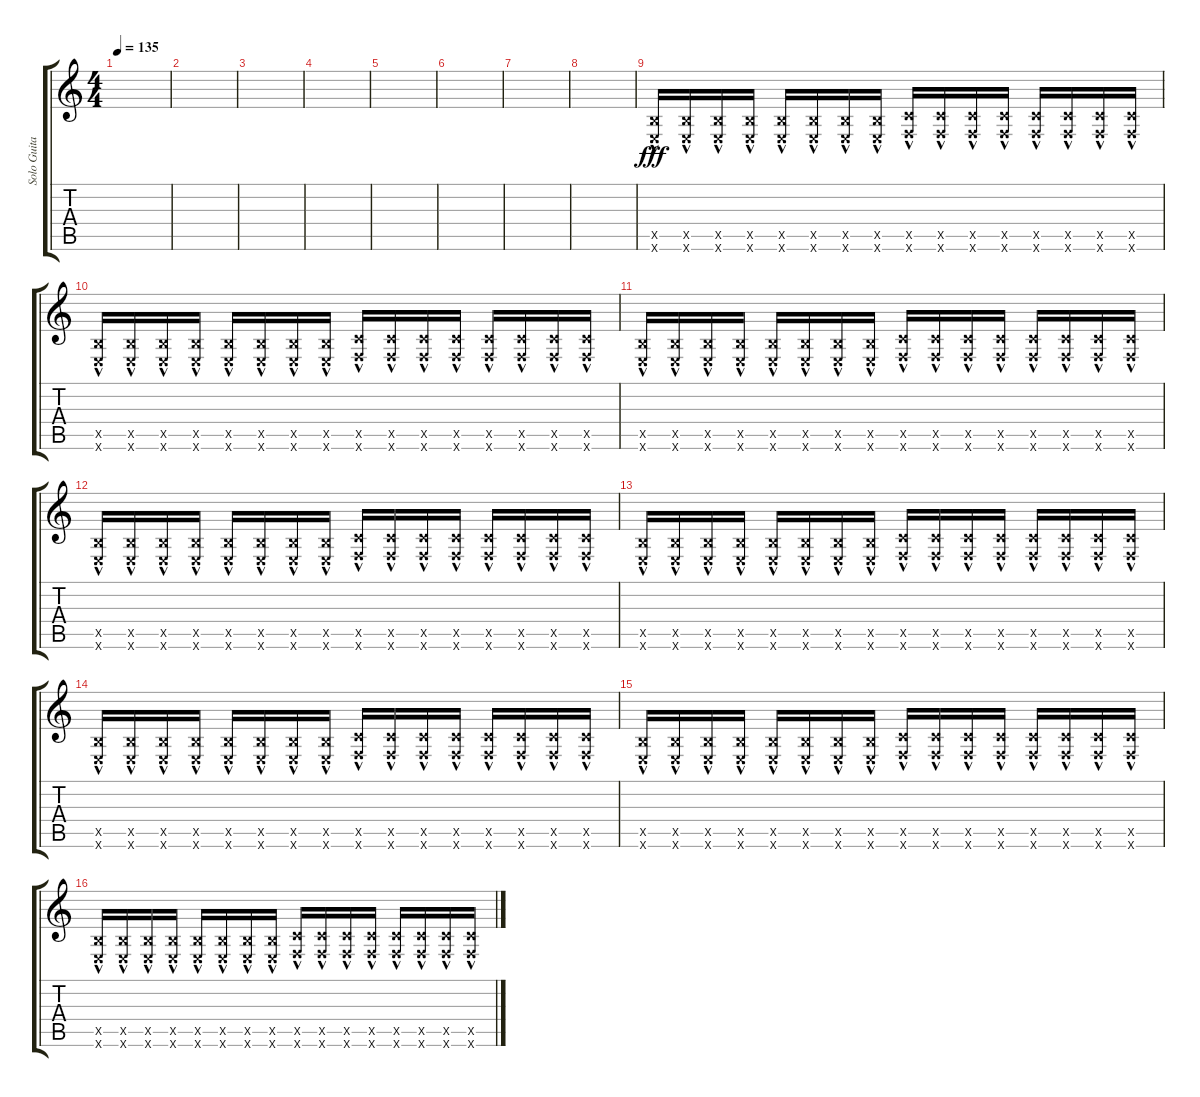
\track ("Solo Guitar" "Solo Guita") {instrument overdrivenguitar}
\staff {score tabs}
\tuning (E4 B3 G3 D3 A2 E2) {hide}
\ts (4 4)
\tempo 135
\clef g2
\ks c
|
|
|
|
|
|
|
|
(2.5{hac x} 0.6{hac x}).16{dy fff} (2.5{hac x} 0.6{hac x}).16 (2.5{hac x} 0.6{hac x}).16 (2.5{hac x} 0.6{hac x}).16 (2.5{hac x} 0.6{hac x}).16 (2.5{hac x} 0.6{hac x}).16 (2.5{hac x} 0.6{hac x}).16 (2.5{hac x} 0.6{hac x}).16 (3.5{hac x} 1.6{hac x}).16 (3.5{hac x} 1.6{hac x}).16 (3.5{hac x} 1.6{hac x}).16 (3.5{hac x} 1.6{hac x}).16 (3.5{hac x} 1.6{hac x}).16 (3.5{hac x} 1.6{hac x}).16 (3.5{hac x} 1.6{hac x}).16 (3.5{hac x} 1.6{hac x}).16 |
(2.5{hac x} 0.6{hac x}).16 (2.5{hac x} 0.6{hac x}).16 (2.5{hac x} 0.6{hac x}).16 (2.5{hac x} 0.6{hac x}).16 (2.5{hac x} 0.6{hac x}).16 (2.5{hac x} 0.6{hac x}).16 (2.5{hac x} 0.6{hac x}).16 (2.5{hac x} 0.6{hac x}).16 (3.5{hac x} 1.6{hac x}).16 (3.5{hac x} 1.6{hac x}).16 (3.5{hac x} 1.6{hac x}).16 (3.5{hac x} 1.6{hac x}).16 (3.5{hac x} 1.6{hac x}).16 (3.5{hac x} 1.6{hac x}).16 (3.5{hac x} 1.6{hac x}).16 (3.5{hac x} 1.6{hac x}).16 |
(2.5{hac x} 0.6{hac x}).16 (2.5{hac x} 0.6{hac x}).16 (2.5{hac x} 0.6{hac x}).16 (2.5{hac x} 0.6{hac x}).16 (2.5{hac x} 0.6{hac x}).16 (2.5{hac x} 0.6{hac x}).16 (2.5{hac x} 0.6{hac x}).16 (2.5{hac x} 0.6{hac x}).16 (3.5{hac x} 1.6{hac x}).16 (3.5{hac x} 1.6{hac x}).16 (3.5{hac x} 1.6{hac x}).16 (3.5{hac x} 1.6{hac x}).16 (3.5{hac x} 1.6{hac x}).16 (3.5{hac x} 1.6{hac x}).16 (3.5{hac x} 1.6{hac x}).16 (3.5{hac x} 1.6{hac x}).16 |
(2.5{hac x} 0.6{hac x}).16 (2.5{hac x} 0.6{hac x}).16 (2.5{hac x} 0.6{hac x}).16 (2.5{hac x} 0.6{hac x}).16 (2.5{hac x} 0.6{hac x}).16 (2.5{hac x} 0.6{hac x}).16 (2.5{hac x} 0.6{hac x}).16 (2.5{hac x} 0.6{hac x}).16 (3.5{hac x} 1.6{hac x}).16 (3.5{hac x} 1.6{hac x}).16 (3.5{hac x} 1.6{hac x}).16 (3.5{hac x} 1.6{hac x}).16 (3.5{hac x} 1.6{hac x}).16 (3.5{hac x} 1.6{hac x}).16 (3.5{hac x} 1.6{hac x}).16 (3.5{hac x} 1.6{hac x}).16 |
(2.5{hac x} 0.6{hac x}).16 (2.5{hac x} 0.6{hac x}).16 (2.5{hac x} 0.6{hac x}).16 (2.5{hac x} 0.6{hac x}).16 (2.5{hac x} 0.6{hac x}).16 (2.5{hac x} 0.6{hac x}).16 (2.5{hac x} 0.6{hac x}).16 (2.5{hac x} 0.6{hac x}).16 (3.5{hac x} 1.6{hac x}).16 (3.5{hac x} 1.6{hac x}).16 (3.5{hac x} 1.6{hac x}).16 (3.5{hac x} 1.6{hac x}).16 (3.5{hac x} 1.6{hac x}).16 (3.5{hac x} 1.6{hac x}).16 (3.5{hac x} 1.6{hac x}).16 (3.5{hac x} 1.6{hac x}).16 |
(2.5{hac x} 0.6{hac x}).16 (2.5{hac x} 0.6{hac x}).16 (2.5{hac x} 0.6{hac x}).16 (2.5{hac x} 0.6{hac x}).16 (2.5{hac x} 0.6{hac x}).16 (2.5{hac x} 0.6{hac x}).16 (2.5{hac x} 0.6{hac x}).16 (2.5{hac x} 0.6{hac x}).16 (3.5{hac x} 1.6{hac x}).16 (3.5{hac x} 1.6{hac x}).16 (3.5{hac x} 1.6{hac x}).16 (3.5{hac x} 1.6{hac x}).16 (3.5{hac x} 1.6{hac x}).16 (3.5{hac x} 1.6{hac x}).16 (3.5{hac x} 1.6{hac x}).16 (3.5{hac x} 1.6{hac x}).16 |
(2.5{hac x} 0.6{hac x}).16 (2.5{hac x} 0.6{hac x}).16 (2.5{hac x} 0.6{hac x}).16 (2.5{hac x} 0.6{hac x}).16 (2.5{hac x} 0.6{hac x}).16 (2.5{hac x} 0.6{hac x}).16 (2.5{hac x} 0.6{hac x}).16 (2.5{hac x} 0.6{hac x}).16 (3.5{hac x} 1.6{hac x}).16 (3.5{hac x} 1.6{hac x}).16 (3.5{hac x} 1.6{hac x}).16 (3.5{hac x} 1.6{hac x}).16 (3.5{hac x} 1.6{hac x}).16 (3.5{hac x} 1.6{hac x}).16 (3.5{hac x} 1.6{hac x}).16 (3.5{hac x} 1.6{hac x}).16 |
(2.5{hac x} 0.6{hac x}).16 (2.5{hac x} 0.6{hac x}).16 (2.5{hac x} 0.6{hac x}).16 (2.5{hac x} 0.6{hac x}).16 (2.5{hac x} 0.6{hac x}).16 (2.5{hac x} 0.6{hac x}).16 (2.5{hac x} 0.6{hac x}).16 (2.5{hac x} 0.6{hac x}).16 (3.5{hac x} 1.6{hac x}).16 (3.5{hac x} 1.6{hac x}).16 (3.5{hac x} 1.6{hac x}).16 (3.5{hac x} 1.6{hac x}).16 (3.5{hac x} 1.6{hac x}).16 (3.5{hac x} 1.6{hac x}).16 (3.5{hac x} 1.6{hac x}).16 (3.5{hac x} 1.6{hac x}).16
